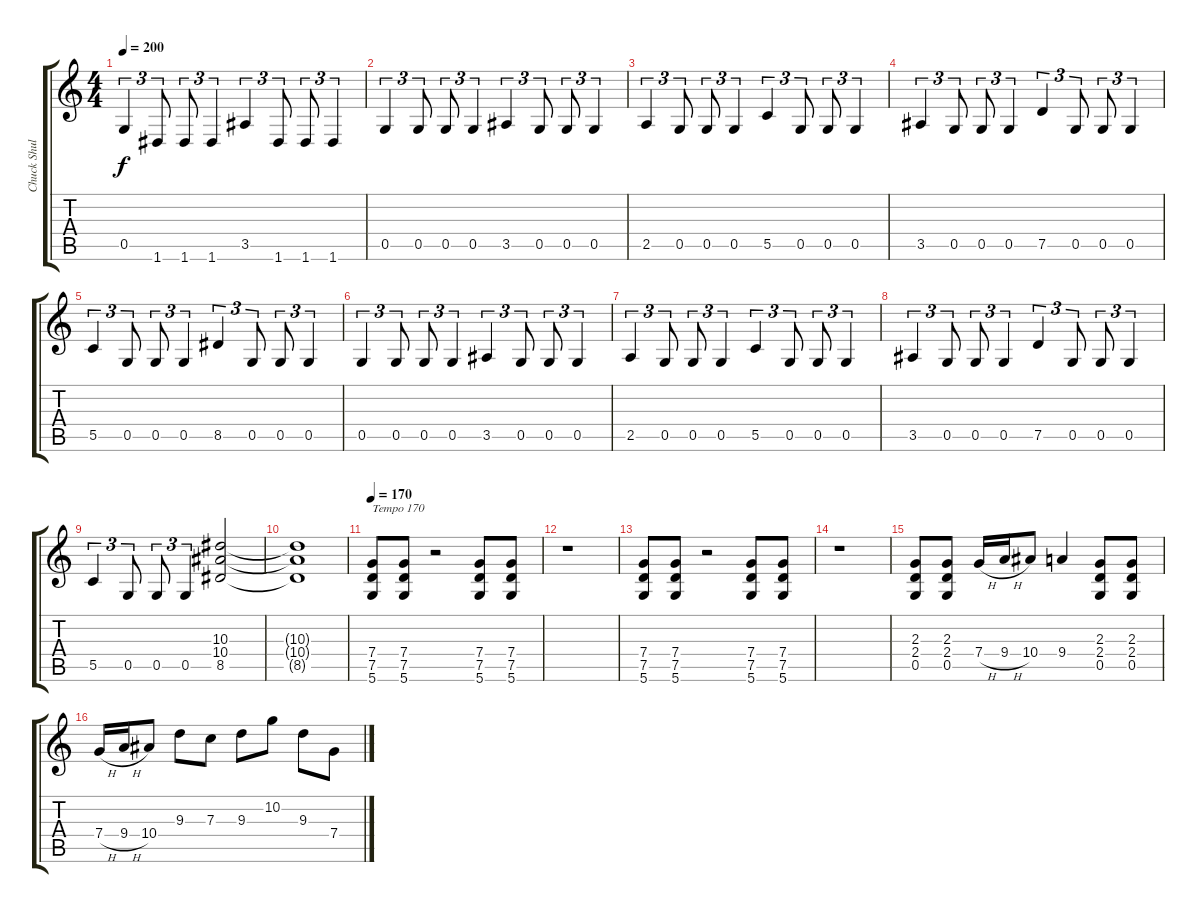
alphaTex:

\track ("Chuck Shuldiner" "Chuck Shul") {instrument distortionguitar}
\staff {score tabs}
\tuning (D4 A3 F3 C3 G2 D2) {hide}
\ts (4 4)
\tempo 200
\clef g2
\ks c
0.5.4{tu (3 2) dy f} 1.6.8{tu (3 2)} 1.6.8{tu (3 2)} 1.6.4{tu (3 2)} 3.5.4{tu (3 2)} 1.6.8{tu (3 2)} 1.6.8{tu (3 2)} 1.6.4{tu (3 2)} |
0.5.4{tu (3 2)} 0.5.8{tu (3 2)} 0.5.8{tu (3 2)} 0.5.4{tu (3 2)} 3.5.4{tu (3 2)} 0.5.8{tu (3 2)} 0.5.8{tu (3 2)} 0.5.4{tu (3 2)} |
2.5.4{tu (3 2)} 0.5.8{tu (3 2)} 0.5.8{tu (3 2)} 0.5.4{tu (3 2)} 5.5.4{tu (3 2)} 0.5.8{tu (3 2)} 0.5.8{tu (3 2)} 0.5.4{tu (3 2)} |
3.5.4{tu (3 2)} 0.5.8{tu (3 2)} 0.5.8{tu (3 2)} 0.5.4{tu (3 2)} 7.5.4{tu (3 2)} 0.5.8{tu (3 2)} 0.5.8{tu (3 2)} 0.5.4{tu (3 2)} |
5.5.4{tu (3 2)} 0.5.8{tu (3 2)} 0.5.8{tu (3 2)} 0.5.4{tu (3 2)} 8.5.4{tu (3 2)} 0.5.8{tu (3 2)} 0.5.8{tu (3 2)} 0.5.4{tu (3 2)} |
0.5.4{tu (3 2)} 0.5.8{tu (3 2)} 0.5.8{tu (3 2)} 0.5.4{tu (3 2)} 3.5.4{tu (3 2)} 0.5.8{tu (3 2)} 0.5.8{tu (3 2)} 0.5.4{tu (3 2)} |
2.5.4{tu (3 2)} 0.5.8{tu (3 2)} 0.5.8{tu (3 2)} 0.5.4{tu (3 2)} 5.5.4{tu (3 2)} 0.5.8{tu (3 2)} 0.5.8{tu (3 2)} 0.5.4{tu (3 2)} |
3.5.4{tu (3 2)} 0.5.8{tu (3 2)} 0.5.8{tu (3 2)} 0.5.4{tu (3 2)} 7.5.4{tu (3 2)} 0.5.8{tu (3 2)} 0.5.8{tu (3 2)} 0.5.4{tu (3 2)} |
5.5.4{tu (3 2)} 0.5.8{tu (3 2)} 0.5.8{tu (3 2)} 0.5.4{tu (3 2)} (10.3 10.4 8.5).2 |
(10.3{t} 10.4{t} 8.5{t}).1 |
\tempo 170
(7.4 7.5 5.6).8{txt "Tempo 170"} (7.4 7.5 5.6).8 r.2 (7.4 7.5 5.6).8 (7.4 7.5 5.6).8 |
r.1 |
(7.4 7.5 5.6).8 (7.4 7.5 5.6).8 r.2 (7.4 7.5 5.6).8 (7.4 7.5 5.6).8 |
r.1 |
(2.3 2.4 0.5).8 (2.3 2.4 0.5).8 7.4{h}.16 9.4{h}.16 10.4.8 9.4.4 (2.3 2.4 0.5).8 (2.3 2.4 0.5).8 |
7.4{h}.16 9.4{h}.16 10.4.8 9.3.8 7.3.8 9.3.8 10.2.8 9.3.8 7.4.8
